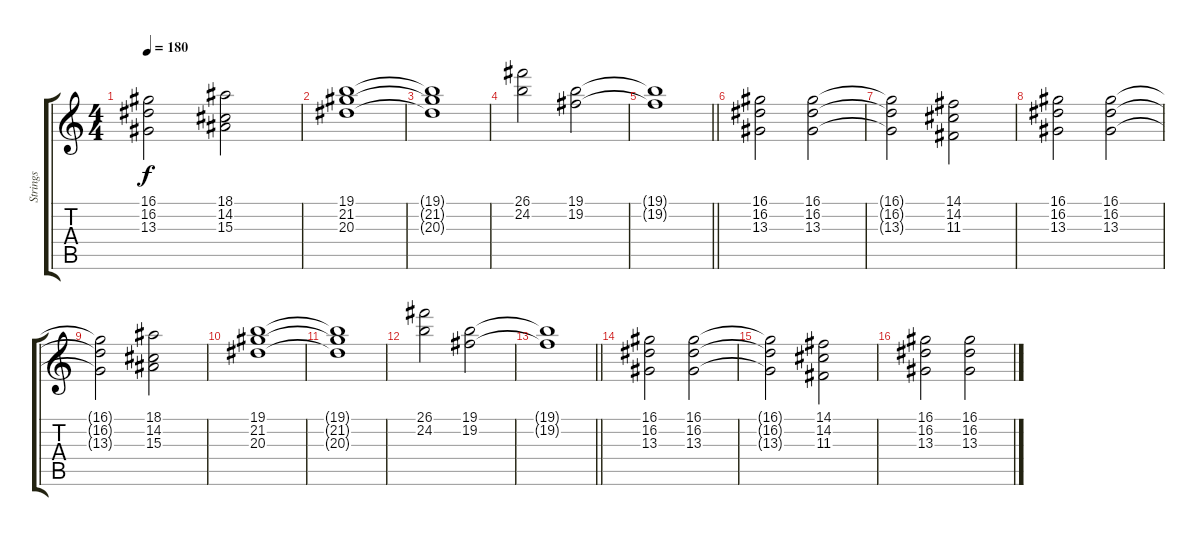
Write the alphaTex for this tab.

\track ("Strings" "Strings") {instrument stringensemble1}
\staff {score tabs}
\tuning (E4 B3 G3 D3 A2 E2) {hide}
\ts (4 4)
\tempo 180
\clef g2
\ks c
(16.1{t} 16.2{t} 13.3{t}).2{dy f} (18.1 14.2 15.3).2 |
(19.1 21.2 20.3).1 |
(19.1{t} 21.2{t} 20.3{t}).1 |
(26.1 24.2).2 (19.1 19.2).2 |
\barLineRight lightlight
(19.1{t} 19.2{t}).1 |
\section ("" "")
(16.1 16.2 13.3).2 (16.1 16.2 13.3).2 |
(16.1{t} 16.2{t} 13.3{t}).2 (14.1 14.2 11.3).2 |
(16.1 16.2 13.3).2 (16.1 16.2 13.3).2 |
(16.1{t} 16.2{t} 13.3{t}).2 (18.1 14.2 15.3).2 |
(19.1 21.2 20.3).1 |
(19.1{t} 21.2{t} 20.3{t}).1 |
(26.1 24.2).2 (19.1 19.2).2 |
\barLineRight lightlight
(19.1{t} 19.2{t}).1 |
(16.1 16.2 13.3).2 (16.1 16.2 13.3).2 |
(16.1{t} 16.2{t} 13.3{t}).2 (14.1 14.2 11.3).2 |
(16.1 16.2 13.3).2 (16.1 16.2 13.3).2
